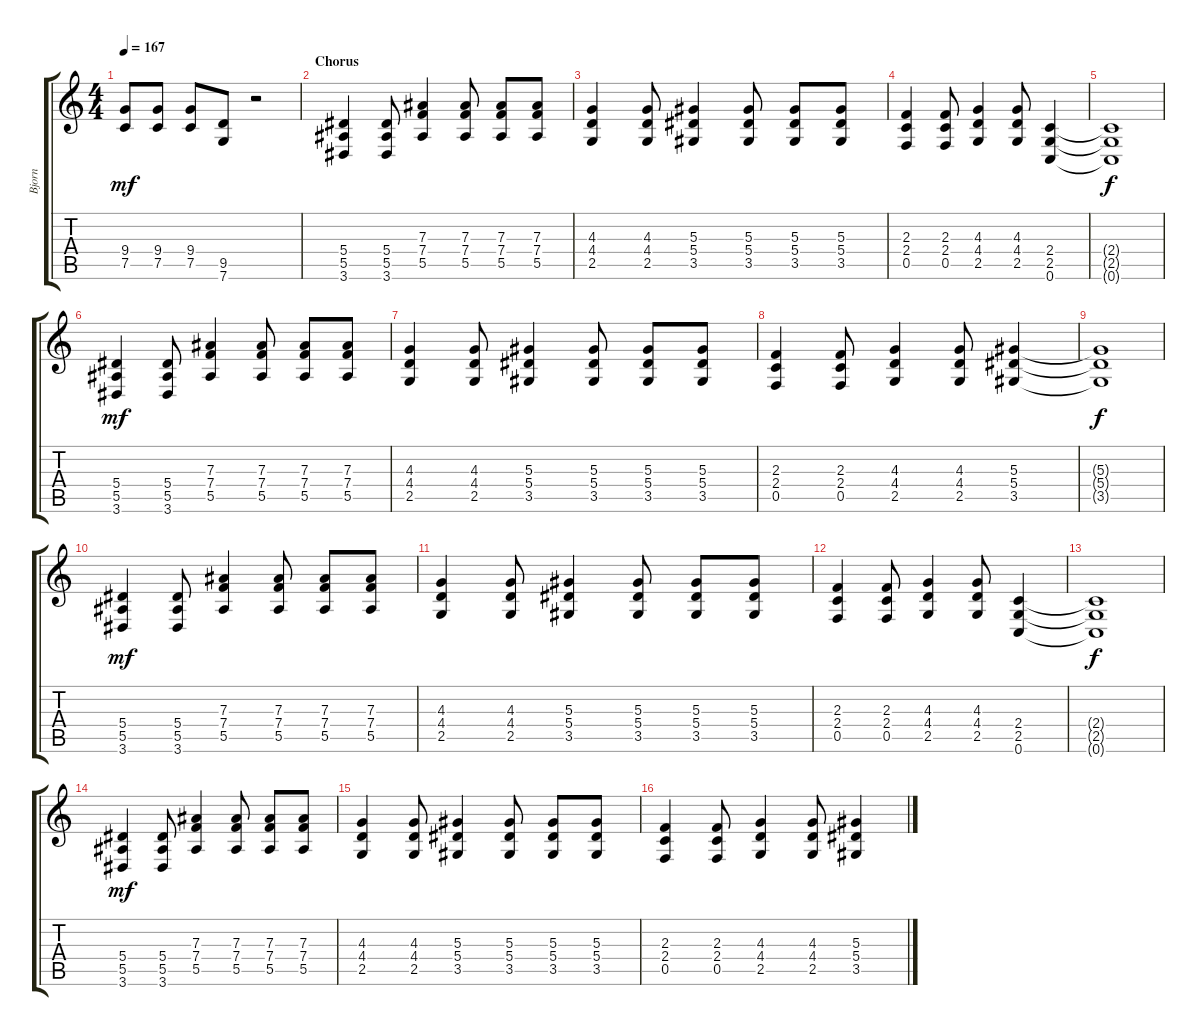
\track ("Bjorn" "Bjorn") {instrument distortionguitar}
\staff {score tabs}
\tuning (C4 G3 Eb3 Bb2 F2 C2) {hide}
\ts (4 4)
\tempo 167
\clef g2
\ks c
(9.4 7.5).8{dy mf} (9.4 7.5).8 (9.4 7.5).8 (9.5 7.6).8 r.2 |
\section ("" "Chorus")
(5.4 5.5 3.6).4 (5.4 5.5 3.6).8 (7.3 7.4 5.5).4 (7.3 7.4 5.5).8 (7.3 7.4 5.5).8 (7.3 7.4 5.5).8 |
(4.3 4.4 2.5).4 (4.3 4.4 2.5).8 (5.3 5.4 3.5).4 (5.3 5.4 3.5).8 (5.3 5.4 3.5).8 (5.3 5.4 3.5).8 |
(2.3 2.4 0.5).4 (2.3 2.4 0.5).8 (4.3 4.4 2.5).4 (4.3 4.4 2.5).8 (2.4 2.5 0.6).4 |
(2.4{t} 2.5{t} 0.6{t}).1{dy f} |
(5.4 5.5 3.6).4{dy mf} (5.4 5.5 3.6).8 (7.3 7.4 5.5).4 (7.3 7.4 5.5).8 (7.3 7.4 5.5).8 (7.3 7.4 5.5).8 |
(4.3 4.4 2.5).4 (4.3 4.4 2.5).8 (5.3 5.4 3.5).4 (5.3 5.4 3.5).8 (5.3 5.4 3.5).8 (5.3 5.4 3.5).8 |
(2.3 2.4 0.5).4 (2.3 2.4 0.5).8 (4.3 4.4 2.5).4 (4.3 4.4 2.5).8 (5.3 5.4 3.5).4 |
(5.3{t} 5.4{t} 3.5{t}).1{dy f} |
(5.4 5.5 3.6).4{dy mf} (5.4 5.5 3.6).8 (7.3 7.4 5.5).4 (7.3 7.4 5.5).8 (7.3 7.4 5.5).8 (7.3 7.4 5.5).8 |
(4.3 4.4 2.5).4 (4.3 4.4 2.5).8 (5.3 5.4 3.5).4 (5.3 5.4 3.5).8 (5.3 5.4 3.5).8 (5.3 5.4 3.5).8 |
(2.3 2.4 0.5).4 (2.3 2.4 0.5).8 (4.3 4.4 2.5).4 (4.3 4.4 2.5).8 (2.4 2.5 0.6).4 |
(2.4{t} 2.5{t} 0.6{t}).1{dy f} |
(5.4 5.5 3.6).4{dy mf} (5.4 5.5 3.6).8 (7.3 7.4 5.5).4 (7.3 7.4 5.5).8 (7.3 7.4 5.5).8 (7.3 7.4 5.5).8 |
(4.3 4.4 2.5).4 (4.3 4.4 2.5).8 (5.3 5.4 3.5).4 (5.3 5.4 3.5).8 (5.3 5.4 3.5).8 (5.3 5.4 3.5).8 |
(2.3 2.4 0.5).4 (2.3 2.4 0.5).8 (4.3 4.4 2.5).4 (4.3 4.4 2.5).8 (5.3 5.4 3.5).4
